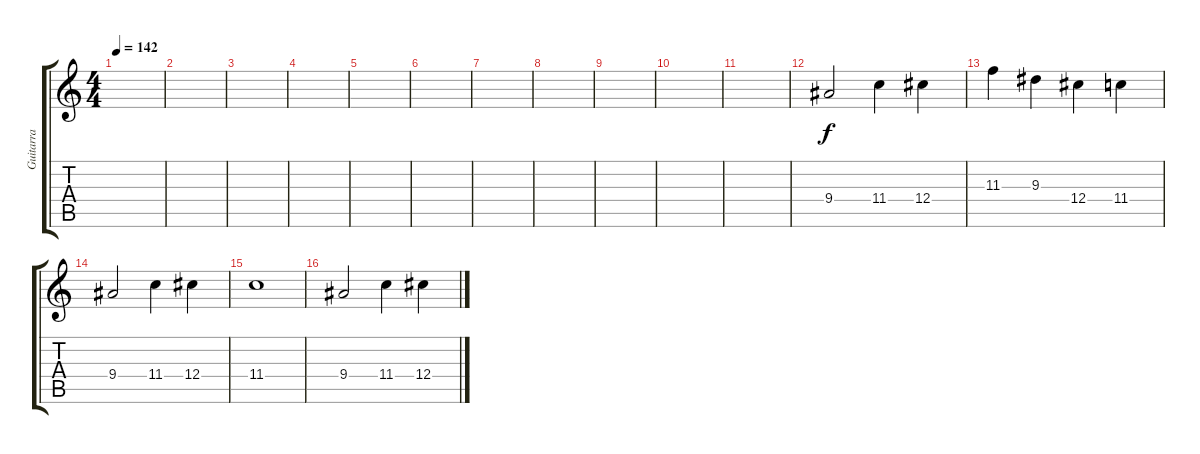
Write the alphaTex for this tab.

\track ("Guitarra" "Guitarra") {instrument distortionguitar}
\staff {score tabs}
\tuning (Eb4 Bb3 Gb3 Db3 Ab2 Eb2) {hide}
\ts (4 4)
\tempo 142
\clef g2
\ks c
|
|
|
|
|
|
|
|
|
|
|
9.4.2 11.4.4 12.4.4 |
11.3.4 9.3.4 12.4.4 11.4.4 |
9.4.2 11.4.4 12.4.4 |
11.4.1 |
9.4.2 11.4.4 12.4.4
